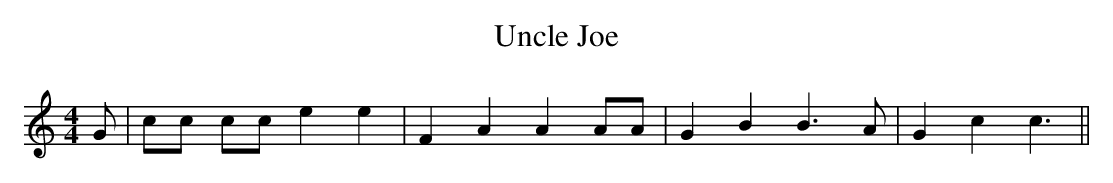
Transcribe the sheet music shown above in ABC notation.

X:1
T:Uncle Joe
M:4/4
L:1/4
K:C
 G/2| c/2c/2 c/2c/2 e e| F A A A/2A/2| G B B3/2 A/2| G c c3/2||
